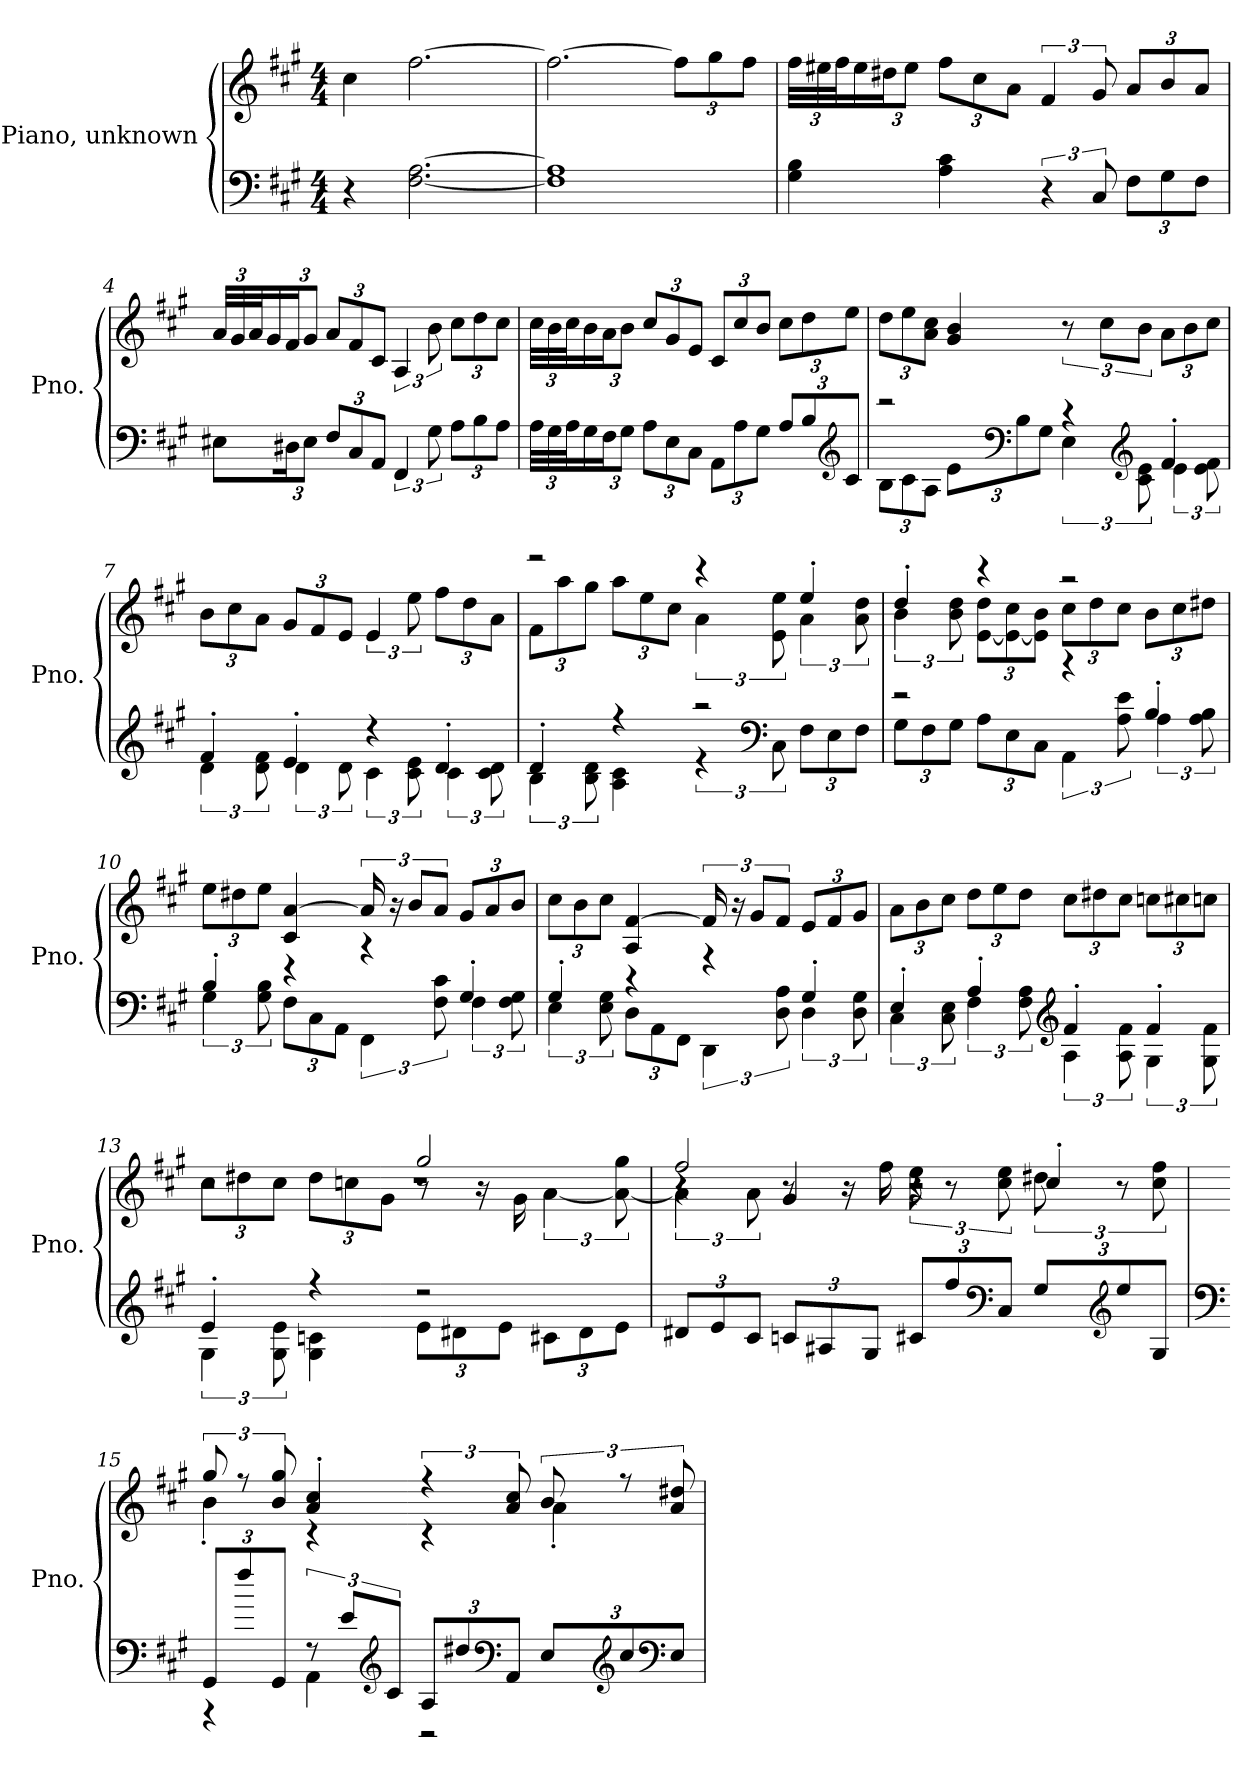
**kern	**kern
*part1	*part1
*staff2	*staff1
*I"Piano, unknown	*
*I'Pno.	*
*clefF4	*clefG2
*k[f#c#g#]	*k[f#c#g#]
*M4/4	*M4/4
*MM120	*MM120
=1	=1
4r	4cc#\
[2.F#\ [2.A\	[2.ff#\
=2	=2
1F#] 1A]	2.ff#\_
*	*Xbrackettup
.	12ff#\L]
.	12gg#\
.	12ff#\J
=3	=3
4G#\ 4B\	48ff#\LLL
.	48ee#X\
.	48ff#\J
.	16ee#\
.	24dd#X\J
.	12ee#\J
4A\ 4c#\	12ff#\L
.	12cc#\
.	12a\J
*	*brackettup
6r	6f#/
12C#/	12g#/
*Xbrackettup	*Xbrackettup
12F#\L	12a/L
12G#\	12b/
12F#\J	12a/J
=4	=4
8E#X\L	48a/LLL
.	48g#/
.	48a/J
.	16g#/
24D#X\K	24f#/J
12E#\J	12g#/J
12F#/L	12a/L
12C#/	12f#/
12AA/J	12c#/J
*brackettup	*brackettup
6FF#/	6A/
12G#\	12b\
*Xbrackettup	*Xbrackettup
12A\L	12cc#\L
12B\	12dd\
12A\J	12cc#\J
!!LO:LB:g=z
=5	=5
48A\LLL	48cc#\LLL
48G#\	48b\
48A\J	48cc#\J
16G#\	16b\
24F#\J	24a\J
12G#\J	12b\J
12A\L	12cc#/L
12E\	12g#/
12C#\J	12e/J
12AA\L	12c#/L
12A\	12cc#/
12G#\J	12b/J
12A/L	12cc#\L
12B/	12dd\
*clefG2	*
12c#/J	12ee\J
=6	=6
*^	*
2r	12B\L	12dd\L
.	12c#\	12ee\
.	12A\J	12a\ 12cc#\J
.	12e\L	4g#/ 4b/
*clefF4	*	*
.	12B\	.
.	12G#\J	.
*	*brackettup	*brackettup
4r	6E\	12r
.	.	12cc#\L
*clefG2	*	*
.	12c#\ 12e\	12b\J
*	*	*Xbrackettup
4f#'/	6e\	12a\L
.	.	12b\
.	12e\ 12f#\	12cc#\J
=7	=7	=7
4f#'/	6d\	12b\L
.	.	12cc#\
.	12d\ 12f#\	12a\J
4e'/	6d\	12g#/L
.	.	12f#/
.	12d\	12e/J
*	*	*brackettup
4r	6c#\	6e/
.	12c#\ 12e\	12ee\
*	*	*Xbrackettup
4d'/	6c#\	12ff#\L
.	.	12dd\
.	12c#\ 12d\	12a\J
!!LO:LB:g=z
=8	=8	=8
*	*	*^
4d'/	6B\	2r	12f#\L
.	.	.	12aa\
.	12B\ 12d\	.	12gg#\J
4r	4A\ 4c#\	.	12aa\L
.	.	.	12ee\
.	.	.	12cc#\J
*	*	*	*brackettup
2r	6r	4r	6a\
*clefF4	*	*	*
.	12C#\	.	12e\ 12ee\
*	*Xbrackettup	*	*
.	12F#\L	4ee'/	6a\
.	12E\	.	.
.	12F#\J	.	12a\ 12dd\
=9	=9	=9	=9
2r	12G#\L	4dd'/	6b\
.	12F#\	.	.
.	12G#\J	.	12b\ 12dd\
*	*	*	*Xbrackettup
.	12A\L	4r	[12e\ 12dd\L
.	12E\	.	12e\_ 12cc#\
.	12C#\J	.	12e\] 12b\J
*	*brackettup	*	*
4r	6AA\	2r	12cc#\L
.	.	.	12dd\
.	12A\ 12e\	.	12cc#\J
4B'/	6A\	.	12b\L
.	.	.	12cc#\
.	12A\ 12B\	.	12dd#X\J
*	*	*v	*v
=10	=10	=10
4B'/	6G#\	12ee\L
.	.	12dd#X\
.	12G#\ 12B\	12ee\J
*	*Xbrackettup	*
4r	12F#\L	4c#/ [4a/
.	12C#\	.
.	12AA\J	.
*	*brackettup	*brackettup
4r	6FF#\	24a/]
.	.	24r
.	.	12b/L
.	12F#\ 12c#\	12a/J
*	*	*Xbrackettup
4G#'/	6F#\	12g#/L
.	.	12a/
.	12F#\ 12G#\	12b/J
!!LO:LB:g=z
=11	=11	=11
4G#'/	6E\	12cc#\L
.	.	12b\
.	12E\ 12G#\	12cc#\J
*	*Xbrackettup	*
4r	12D\L	4A/ [4f#/
.	12AA\	.
.	12FF#\J	.
*	*brackettup	*brackettup
4r	6DD\	24f#/]
.	.	24r
.	.	12g#/L
.	12D\ 12A\	12f#/J
*	*	*Xbrackettup
4G#'/	6D\	12e/L
.	.	12f#/
.	12D\ 12G#\	12g#/J
=12	=12	=12
4E'/	6C#\	12a\L
.	.	12b\
.	12C#\ 12E\	12cc#\J
4A'/	6F#\	12dd\L
.	.	12ee\
.	12F#\ 12A\	12dd\J
*clefG2	*	*
4f#'/	6A\	12cc#\L
.	.	12dd#X\
.	12A\ 12f#\	12cc#\J
4f#'/	6G#\	12ccn\L
.	.	12cc#X\
.	12G#\ 12f#\	12ccn\J
!!LO:LB:g=z
=13	=13	=13
*	*	*^
*	*	*	*^
4e'/	6G#\	1r	12cc#\L	2r
.	.	.	12dd#X\	.
.	12G#\ 12e\	.	12cc#\J	.
4r	4G#\ 4cn\	.	12dd#\L	.
.	.	.	12ccn\	.
.	.	.	12g#\J	.
*	*Xbrackettup	*	*	*
2r	12e\L	.	8r	2gg#/
.	12d#X\	.	.	.
.	.	.	16r	.
.	12e\J	.	.	.
.	.	.	16g#\	.
*	*	*	*brackettup	*
.	12c#X\L	.	[6a\	.
.	12d#\	.	.	.
.	12e\J	.	12a\_ 12gg#\	.
*v	*v	*	*	*
=14	=14	=14	=14
12d#X/L	2ff#/	6a\]	4r
12e/	.	.	.
12c#/J	.	12a\	.
12cn/L	.	8r	4g#/
12A#X/	.	.	.
.	.	16r	.
12G#/J	.	.	.
.	.	16ff#\	.
12c#X/L	2r	12ee\	4r
12ff#/	.	12r	.
*clefF4	*	*	*
12C#/J	.	12cc#\ 12ee\	.
12G#/L	.	12dd#X\	4cc#'/
*clefG2	*	*	*
12ee/	.	12r	.
12G#/J	.	12cc#\ 12ff#\	.
*	*v	*v	*v
!!LO:LB:g=z
=15	=15
*clefF4	*
*^	*^
12GG#/L	4r	12gg#/	4b'\
12ff#/	.	12r	.
12GG#/J	.	12b/ 12gg#/	.
*brackettup	*	*	*
12r	4AA\	4a/' 4cc#/'	4r
12e/L	.	.	.
*clefG2	*	*	*
12c#/J	.	.	.
*Xbrackettup	*	*	*
12A/L	2r	6r	4r
12dd#X/	.	.	.
*clefF4	*	*	*
12AA/J	.	12a/ 12cc#/	.
12E/L	.	12b/	4a'\
*clefG2	*	*	*
12cc#/	.	12r	.
*clefF4	*	*	*
12E/J	.	12a/ 12dd#X/	.
*v	*v	*	*
*	*v	*v
=	=
*-	*-
